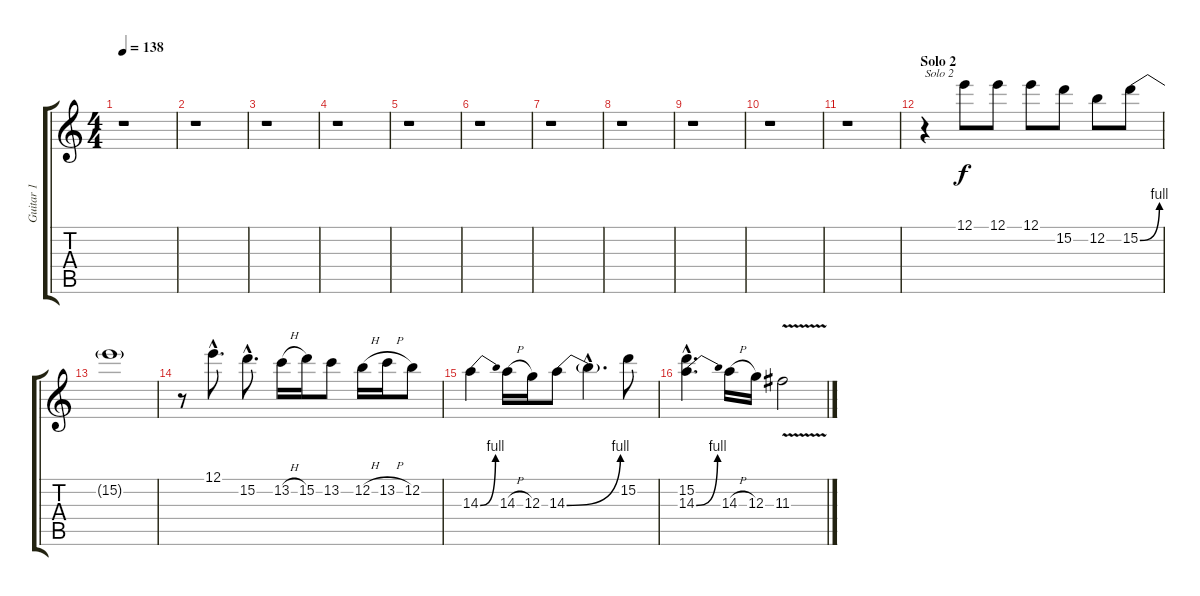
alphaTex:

\track ("Guitar 1" "Guitar 1") {instrument overdrivenguitar}
\staff {score tabs}
\tuning (E4 B3 G3 D3 A2 E2) {hide}
\ts (4 4)
\tempo 138
\clef g2
\ks c
r.1{dy f} |
r.1 |
r.1 |
r.1 |
r.1 |
r.1 |
r.1 |
r.1 |
r.1 |
r.1 |
r.1 |
\section ("" "Solo 2")
r.4{txt "Solo 2"} 12.1.8{volume 12} 12.1.8 12.1.8 15.2.8 12.2.8 15.2{be (bend 0 0 60 4)}.8 |
15.2{t}.1 |
r.8 12.1{hac}.8{d} 15.2{hac}.8{d} 13.2{h}.16 15.2.16 13.2.8 12.2{h}.16 13.2{h}.16 12.2.8 |
14.3{be (bend 0 0 60 4)}.4 14.3{h}.16 12.3.16 14.3{be (bend 0 0 60 4)}.8 14.3{hac t}.4{d} 15.2.8 |
(15.2{hac} 14.3{be (bend 0 0 60 4) hac}).4{d} 14.3{h}.16 12.3.16 11.3{v}.2
